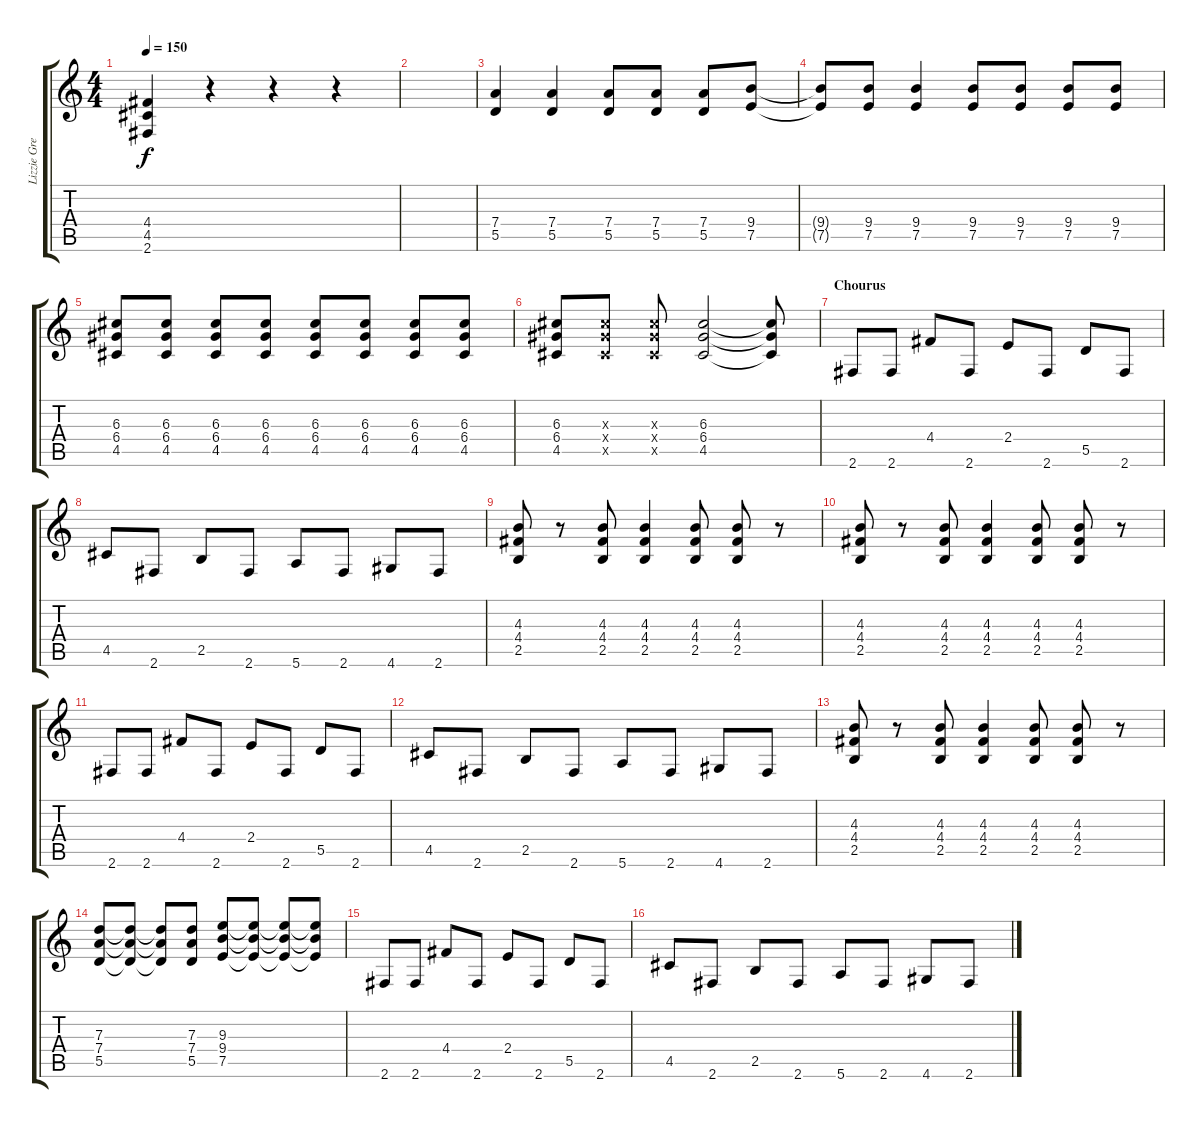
\track ("Lizzie Grey - Rhythm Guitar" "Lizzie Gre") {instrument distortionguitar}
\staff {score tabs}
\tuning (E4 B3 G3 D3 A2 E2) {hide}
\ts (4 4)
\tempo 150
\clef g2
\ks c
(4.4 4.5 2.6).4{dy f} r.4 r.4 r.4 |
|
(7.4 5.5).4 (7.4 5.5).4 (7.4 5.5).8 (7.4 5.5).8 (7.4 5.5).8 (9.4 7.5).8 |
(9.4{t} 7.5{t}).8 (9.4 7.5).8 (9.4 7.5).4 (9.4 7.5).8 (9.4 7.5).8 (9.4 7.5).8 (9.4 7.5).8 |
(6.3 6.4 4.5).8 (6.3 6.4 4.5).8 (6.3 6.4 4.5).8 (6.3 6.4 4.5).8 (6.3 6.4 4.5).8 (6.3 6.4 4.5).8 (6.3 6.4 4.5).8 (6.3 6.4 4.5).8 |
(6.3 6.4 4.5).8 (6.3{x} 6.4{x} 4.5{x}).8 (6.3{x} 6.4{x} 4.5{x}).8 (6.3 6.4 4.5).2 (6.3{t} 6.4{t} 4.5{t}).8 |
\section ("" "Chourus")
2.6.8 2.6.8 4.4.8 2.6.8 2.4.8 2.6.8 5.5.8 2.6.8 |
4.5.8 2.6.8 2.5.8 2.6.8 5.6.8 2.6.8 4.6.8 2.6.8 |
(4.3 4.4 2.5).8 r.8 (4.3 4.4 2.5).8 (4.3 4.4 2.5).4 (4.3 4.4 2.5).8 (4.3 4.4 2.5).8 r.8 |
(4.3 4.4 2.5).8 r.8 (4.3 4.4 2.5).8 (4.3 4.4 2.5).4 (4.3 4.4 2.5).8 (4.3 4.4 2.5).8 r.8 |
2.6.8 2.6.8 4.4.8 2.6.8 2.4.8 2.6.8 5.5.8 2.6.8 |
4.5.8 2.6.8 2.5.8 2.6.8 5.6.8 2.6.8 4.6.8 2.6.8 |
(4.3 4.4 2.5).8 r.8 (4.3 4.4 2.5).8 (4.3 4.4 2.5).4 (4.3 4.4 2.5).8 (4.3 4.4 2.5).8 r.8 |
(7.3 7.4 5.5).8 (7.3{t} 7.4{t} 5.5{t}).8 (7.3{t} 7.4{t} 5.5{t}).8 (7.3 7.4 5.5).8 (9.3 9.4 7.5).8 (9.3{t} 9.4{t} 7.5{t}).8 (9.3{t} 9.4{t} 7.5{t}).8 (9.3{t} 9.4{t} 7.5{t}).8 |
2.6.8 2.6.8 4.4.8 2.6.8 2.4.8 2.6.8 5.5.8 2.6.8 |
4.5.8 2.6.8 2.5.8 2.6.8 5.6.8 2.6.8 4.6.8 2.6.8
